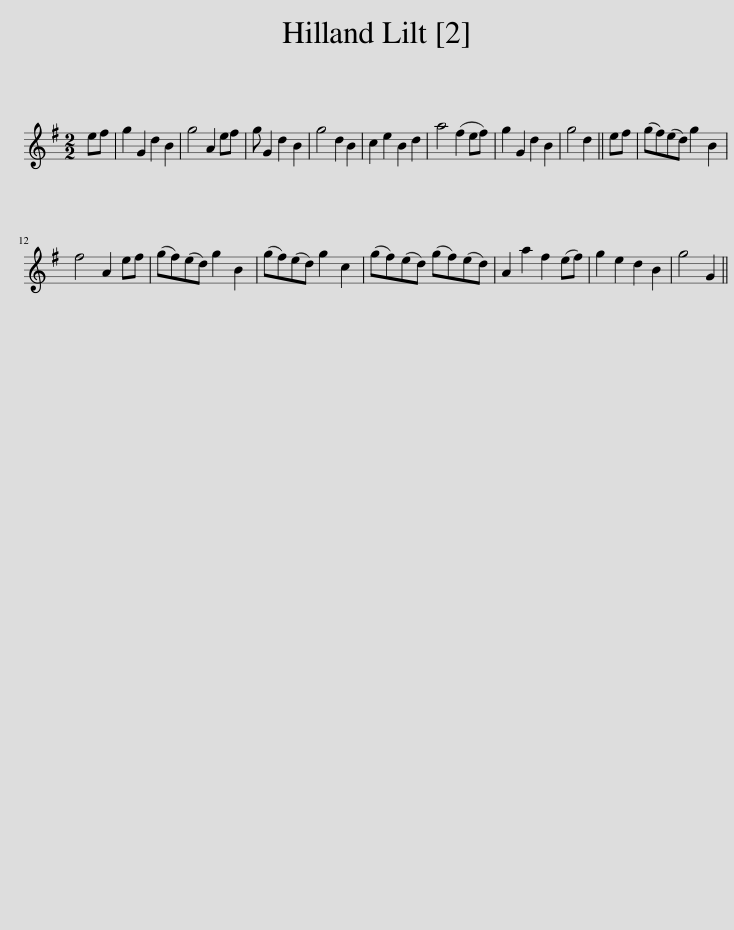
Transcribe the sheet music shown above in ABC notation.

X:1
L:1/8
M:2/2
I:linebreak $
K:G
V:1 treble
V:1
 ef | g2 G2 d2 B2 | g4 A2 ef | g G2 d2 B2 | g4 d2 B2 | %5
 c2 e2 B2 d2 | a4 (f2 ef) | g2 G2 d2 B2 | g4 d2 || ef | %10
 (gf)(ed) g2 B2 |$ f4 A2 ef | (gf)(ed) g2 B2 | (gf)(ed) g2 c2 | (gf)(ed) (gf)(ed) | %15
 A2 a2 f2 (ef) | g2 e2 d2 B2 | g4 G2 || %18
